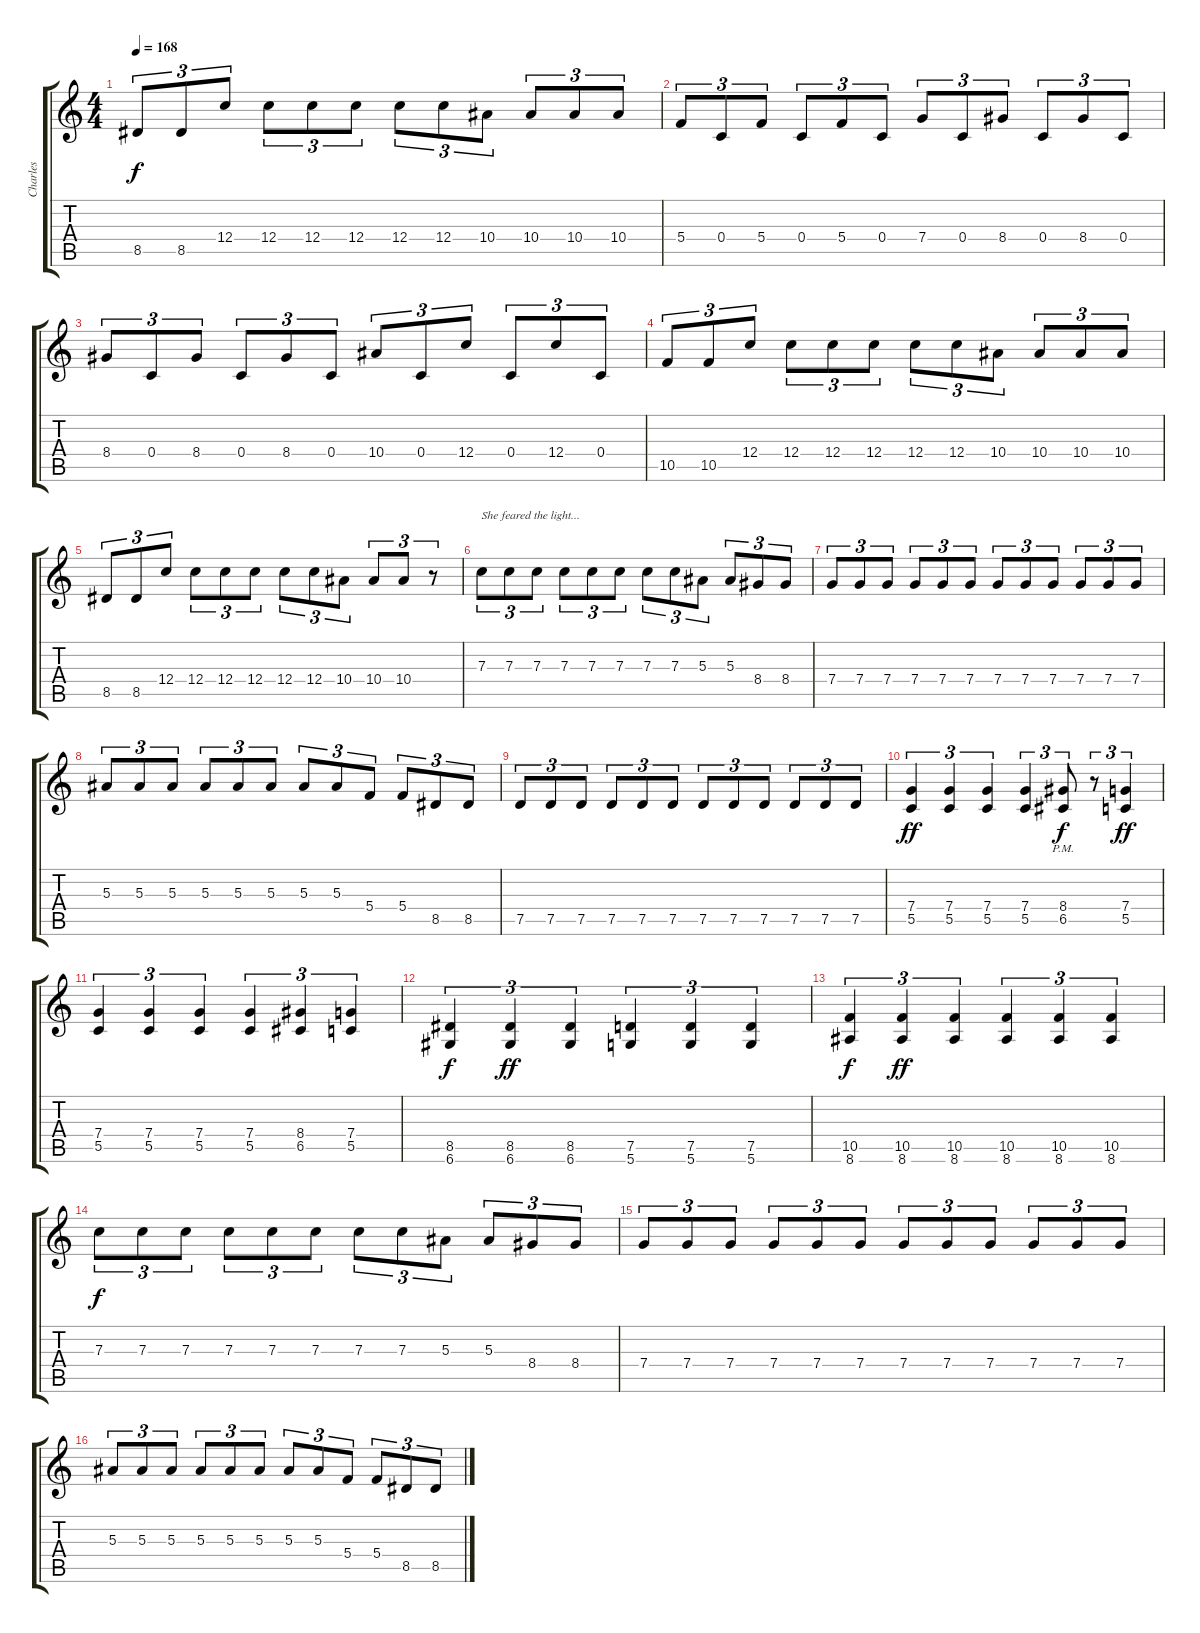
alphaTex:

\track ("Charles" "Charles") {instrument distortionguitar}
\staff {score tabs}
\tuning (D4 A3 F3 C3 G2 D2) {hide}
\ts (4 4)
\tempo 168
\clef g2
\ks c
8.5.8{tu (3 2) dy f} 8.5.8{tu (3 2)} 12.4.8{tu (3 2)} 12.4.8{tu (3 2)} 12.4.8{tu (3 2)} 12.4.8{tu (3 2)} 12.4.8{tu (3 2)} 12.4.8{tu (3 2)} 10.4.8{tu (3 2)} 10.4.8{tu (3 2)} 10.4.8{tu (3 2)} 10.4.8{tu (3 2)} |
5.4.8{tu (3 2)} 0.4.8{tu (3 2)} 5.4.8{tu (3 2)} 0.4.8{tu (3 2)} 5.4.8{tu (3 2)} 0.4.8{tu (3 2)} 7.4.8{tu (3 2)} 0.4.8{tu (3 2)} 8.4.8{tu (3 2)} 0.4.8{tu (3 2)} 8.4.8{tu (3 2)} 0.4.8{tu (3 2)} |
8.4.8{tu (3 2)} 0.4.8{tu (3 2)} 8.4.8{tu (3 2)} 0.4.8{tu (3 2)} 8.4.8{tu (3 2)} 0.4.8{tu (3 2)} 10.4.8{tu (3 2)} 0.4.8{tu (3 2)} 12.4.8{tu (3 2)} 0.4.8{tu (3 2)} 12.4.8{tu (3 2)} 0.4.8{tu (3 2)} |
10.5.8{tu (3 2)} 10.5.8{tu (3 2)} 12.4.8{tu (3 2)} 12.4.8{tu (3 2)} 12.4.8{tu (3 2)} 12.4.8{tu (3 2)} 12.4.8{tu (3 2)} 12.4.8{tu (3 2)} 10.4.8{tu (3 2)} 10.4.8{tu (3 2)} 10.4.8{tu (3 2)} 10.4.8{tu (3 2)} |
8.5.8{tu (3 2)} 8.5.8{tu (3 2)} 12.4.8{tu (3 2)} 12.4.8{tu (3 2)} 12.4.8{tu (3 2)} 12.4.8{tu (3 2)} 12.4.8{tu (3 2)} 12.4.8{tu (3 2)} 10.4.8{tu (3 2)} 10.4.8{tu (3 2)} 10.4.8{tu (3 2)} r.8{tu (3 2)} |
7.3.8{tu (3 2) txt "She feared the light..."} 7.3.8{tu (3 2)} 7.3.8{tu (3 2)} 7.3.8{tu (3 2)} 7.3.8{tu (3 2)} 7.3.8{tu (3 2)} 7.3.8{tu (3 2)} 7.3.8{tu (3 2)} 5.3.8{tu (3 2)} 5.3.8{tu (3 2)} 8.4.8{tu (3 2)} 8.4.8{tu (3 2)} |
7.4.8{tu (3 2)} 7.4.8{tu (3 2)} 7.4.8{tu (3 2)} 7.4.8{tu (3 2)} 7.4.8{tu (3 2)} 7.4.8{tu (3 2)} 7.4.8{tu (3 2)} 7.4.8{tu (3 2)} 7.4.8{tu (3 2)} 7.4.8{tu (3 2)} 7.4.8{tu (3 2)} 7.4.8{tu (3 2)} |
5.3.8{tu (3 2)} 5.3.8{tu (3 2)} 5.3.8{tu (3 2)} 5.3.8{tu (3 2)} 5.3.8{tu (3 2)} 5.3.8{tu (3 2)} 5.3.8{tu (3 2)} 5.3.8{tu (3 2)} 5.4.8{tu (3 2)} 5.4.8{tu (3 2)} 8.5.8{tu (3 2)} 8.5.8{tu (3 2)} |
7.5.8{tu (3 2)} 7.5.8{tu (3 2)} 7.5.8{tu (3 2)} 7.5.8{tu (3 2)} 7.5.8{tu (3 2)} 7.5.8{tu (3 2)} 7.5.8{tu (3 2)} 7.5.8{tu (3 2)} 7.5.8{tu (3 2)} 7.5.8{tu (3 2)} 7.5.8{tu (3 2)} 7.5.8{tu (3 2)} |
(7.4 5.5).4{tu (3 2) dy ff} (7.4 5.5).4{tu (3 2)} (7.4 5.5).4{tu (3 2)} (7.4 5.5).4{tu (3 2)} (8.4{pm} 6.5{pm}).8{tu (3 2) dy f} r.8{tu (3 2)} (7.4 5.5).4{tu (3 2) dy ff} |
(7.4 5.5).4{tu (3 2)} (7.4 5.5).4{tu (3 2)} (7.4 5.5).4{tu (3 2)} (7.4 5.5).4{tu (3 2)} (8.4 6.5).4{tu (3 2)} (7.4 5.5).4{tu (3 2)} |
(8.5 6.6).4{tu (3 2) dy f} (8.5 6.6).4{tu (3 2) dy ff} (8.5 6.6).4{tu (3 2)} (7.5 5.6).4{tu (3 2)} (7.5 5.6).4{tu (3 2)} (7.5 5.6).4{tu (3 2)} |
(10.5 8.6).4{tu (3 2) dy f} (10.5 8.6).4{tu (3 2) dy ff} (10.5 8.6).4{tu (3 2)} (10.5 8.6).4{tu (3 2)} (10.5 8.6).4{tu (3 2)} (10.5 8.6).4{tu (3 2)} |
7.3.8{tu (3 2) dy f} 7.3.8{tu (3 2)} 7.3.8{tu (3 2)} 7.3.8{tu (3 2)} 7.3.8{tu (3 2)} 7.3.8{tu (3 2)} 7.3.8{tu (3 2)} 7.3.8{tu (3 2)} 5.3.8{tu (3 2)} 5.3.8{tu (3 2)} 8.4.8{tu (3 2)} 8.4.8{tu (3 2)} |
7.4.8{tu (3 2)} 7.4.8{tu (3 2)} 7.4.8{tu (3 2)} 7.4.8{tu (3 2)} 7.4.8{tu (3 2)} 7.4.8{tu (3 2)} 7.4.8{tu (3 2)} 7.4.8{tu (3 2)} 7.4.8{tu (3 2)} 7.4.8{tu (3 2)} 7.4.8{tu (3 2)} 7.4.8{tu (3 2)} |
5.3.8{tu (3 2)} 5.3.8{tu (3 2)} 5.3.8{tu (3 2)} 5.3.8{tu (3 2)} 5.3.8{tu (3 2)} 5.3.8{tu (3 2)} 5.3.8{tu (3 2)} 5.3.8{tu (3 2)} 5.4.8{tu (3 2)} 5.4.8{tu (3 2)} 8.5.8{tu (3 2)} 8.5.8{tu (3 2)}
